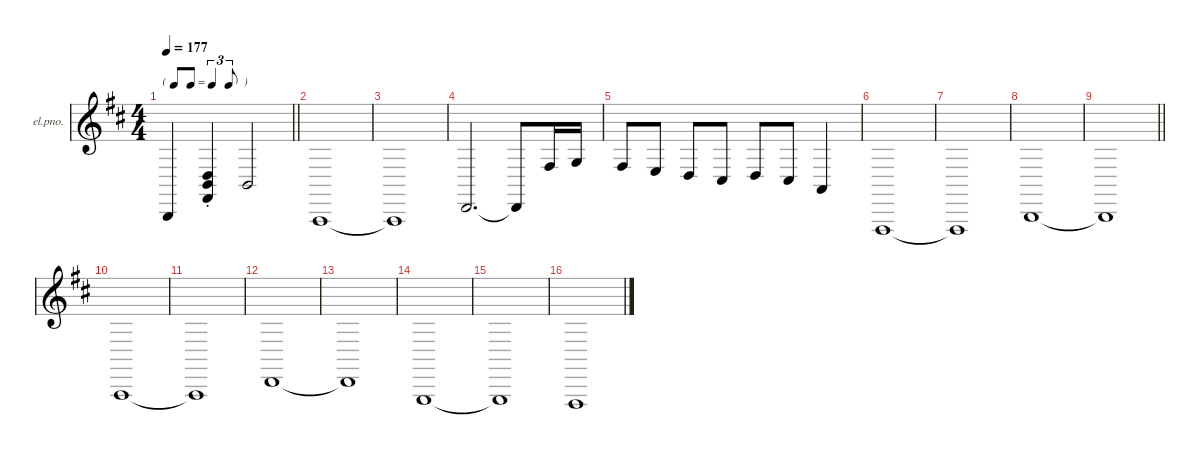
\hideDynamics
\bracketExtendMode nobrackets
\firstSystemTrackNameOrientation horizontal
\otherSystemsTrackNameOrientation horizontal
\track ("kb. Bass" "el.pno.") {instrument electricgrandpiano}
\staff {score}
\tuning (G2 D2 A1 E1 B0)
\ts (4 4)
\tf triplet8th
\tempo 177
\clef g2
\barLineRight lightlight
\ks bminor
2.3{acc forcenatural}.4{dy f} (4.1{st acc forcenatural} 4.2{st acc #} 17.3{st acc forcenatural}).4 4.1{acc forcenatural}.2 |
0.3{acc forcenatural}.1 |
0.3{t acc forcenatural}.1 |
0.2{acc forcenatural}.2{d} 0.2{t acc forcenatural}.8 11.1{acc #}.16 12.1{acc forcenatural}.16 |
11.1{acc #}.8 9.1{acc forcenatural}.8 7.1{acc forcenatural}.8 6.1{acc #}.8 7.1{acc forcenatural}.8 6.1{acc #}.8 2.1{acc forcenatural}.4 |
2.4{acc #}.1 |
2.4{t acc #}.1 |
2.3{acc forcenatural}.1 |
\barLineRight lightlight
2.3{t acc forcenatural}.1 |
0.3{acc forcenatural}.1 |
0.3{t acc forcenatural}.1 |
0.2{acc forcenatural}.1 |
0.2{t acc forcenatural}.1 |
3.4{acc forcenatural}.1 |
3.4{t acc forcenatural}.1 |
2.4{acc #}.1
